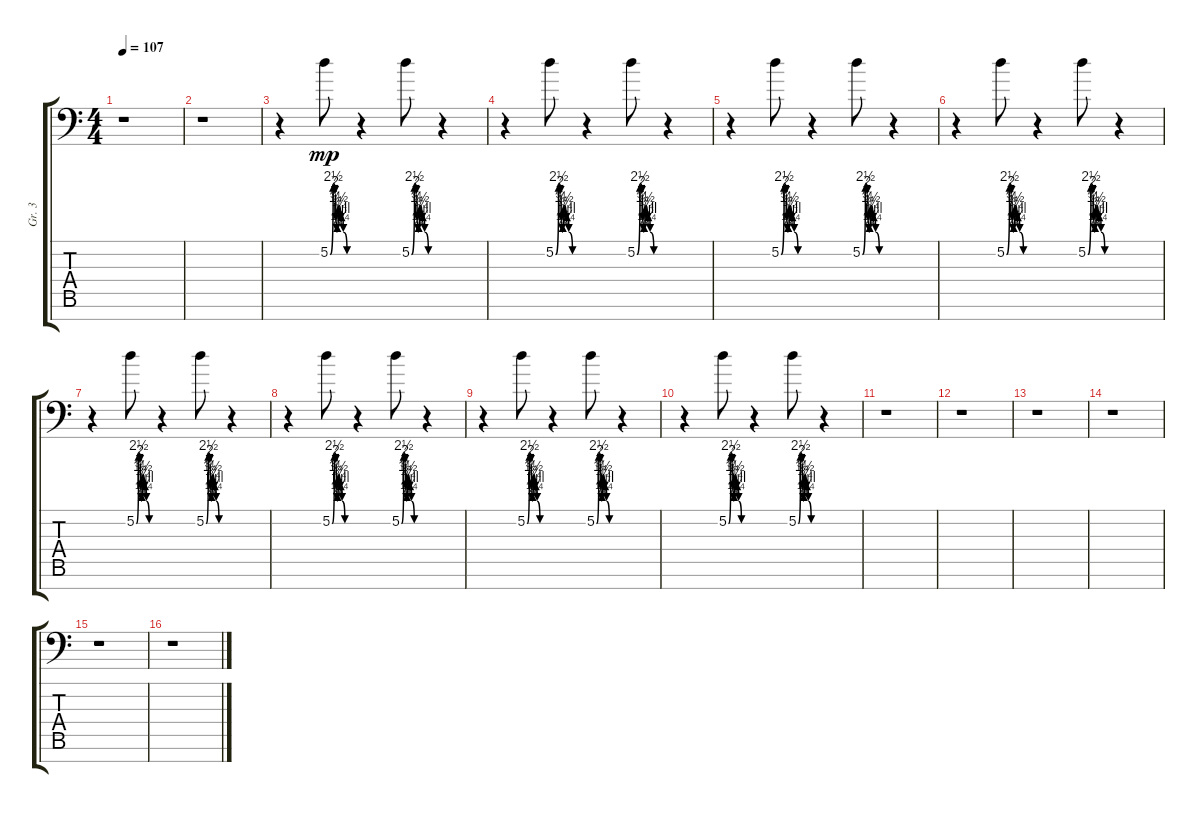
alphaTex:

\track ("Gr. 3" "Gr. 3") {instrument overdrivenguitar}
\staff {score tabs}
\tuning (D4 A3 F3 C3 G2 D2 A1) {hide}
\ts (4 4)
\tempo 107
\clef f4
\ks c
r.1{dy mp} |
r.1 |
r.4 5.2{be (custom 0 0 8 10 13 8 15 3 17 1 19 2 22 6 28 3 30 4 32 4 35 1 45 0 60 0)}.8 r.4 5.2{be (custom 0 0 8 10 13 8 15 3 17 1 19 2 22 6 28 3 30 4 32 4 35 1 45 0 60 0)}.8 r.4 |
r.4 5.2{be (custom 0 0 8 10 13 8 15 3 17 1 19 2 22 6 28 3 30 4 32 4 35 1 45 0 60 0)}.8 r.4 5.2{be (custom 0 0 8 10 13 8 15 3 17 1 19 2 22 6 28 3 30 4 32 4 35 1 45 0 60 0)}.8 r.4 |
r.4 5.2{be (custom 0 0 8 10 13 8 15 3 17 1 19 2 22 6 28 3 30 4 32 4 35 1 45 0 60 0)}.8 r.4 5.2{be (custom 0 0 8 10 13 8 15 3 17 1 19 2 22 6 28 3 30 4 32 4 35 1 45 0 60 0)}.8 r.4 |
r.4 5.2{be (custom 0 0 8 10 13 8 15 3 17 1 19 2 22 6 28 3 30 4 32 4 35 1 45 0 60 0)}.8 r.4 5.2{be (custom 0 0 8 10 13 8 15 3 17 1 19 2 22 6 28 3 30 4 32 4 35 1 45 0 60 0)}.8 r.4 |
r.4 5.2{be (custom 0 0 8 10 13 8 15 3 17 1 19 2 22 6 28 3 30 4 32 4 35 1 45 0 60 0)}.8 r.4 5.2{be (custom 0 0 8 10 13 8 15 3 17 1 19 2 22 6 28 3 30 4 32 4 35 1 45 0 60 0)}.8 r.4 |
r.4 5.2{be (custom 0 0 8 10 13 8 15 3 17 1 19 2 22 6 28 3 30 4 32 4 35 1 45 0 60 0)}.8 r.4 5.2{be (custom 0 0 8 10 13 8 15 3 17 1 19 2 22 6 28 3 30 4 32 4 35 1 45 0 60 0)}.8 r.4 |
r.4 5.2{be (custom 0 0 8 10 13 8 15 3 17 1 19 2 22 6 28 3 30 4 32 4 35 1 45 0 60 0)}.8 r.4 5.2{be (custom 0 0 8 10 13 8 15 3 17 1 19 2 22 6 28 3 30 4 32 4 35 1 45 0 60 0)}.8 r.4 |
r.4 5.2{be (custom 0 0 8 10 13 8 15 3 17 1 19 2 22 6 28 3 30 4 32 4 35 1 45 0 60 0)}.8 r.4 5.2{be (custom 0 0 8 10 13 8 15 3 17 1 19 2 22 6 28 3 30 4 32 4 35 1 45 0 60 0)}.8 r.4 |
r.1 |
r.1 |
r.1 |
r.1 |
r.1 |
r.1
